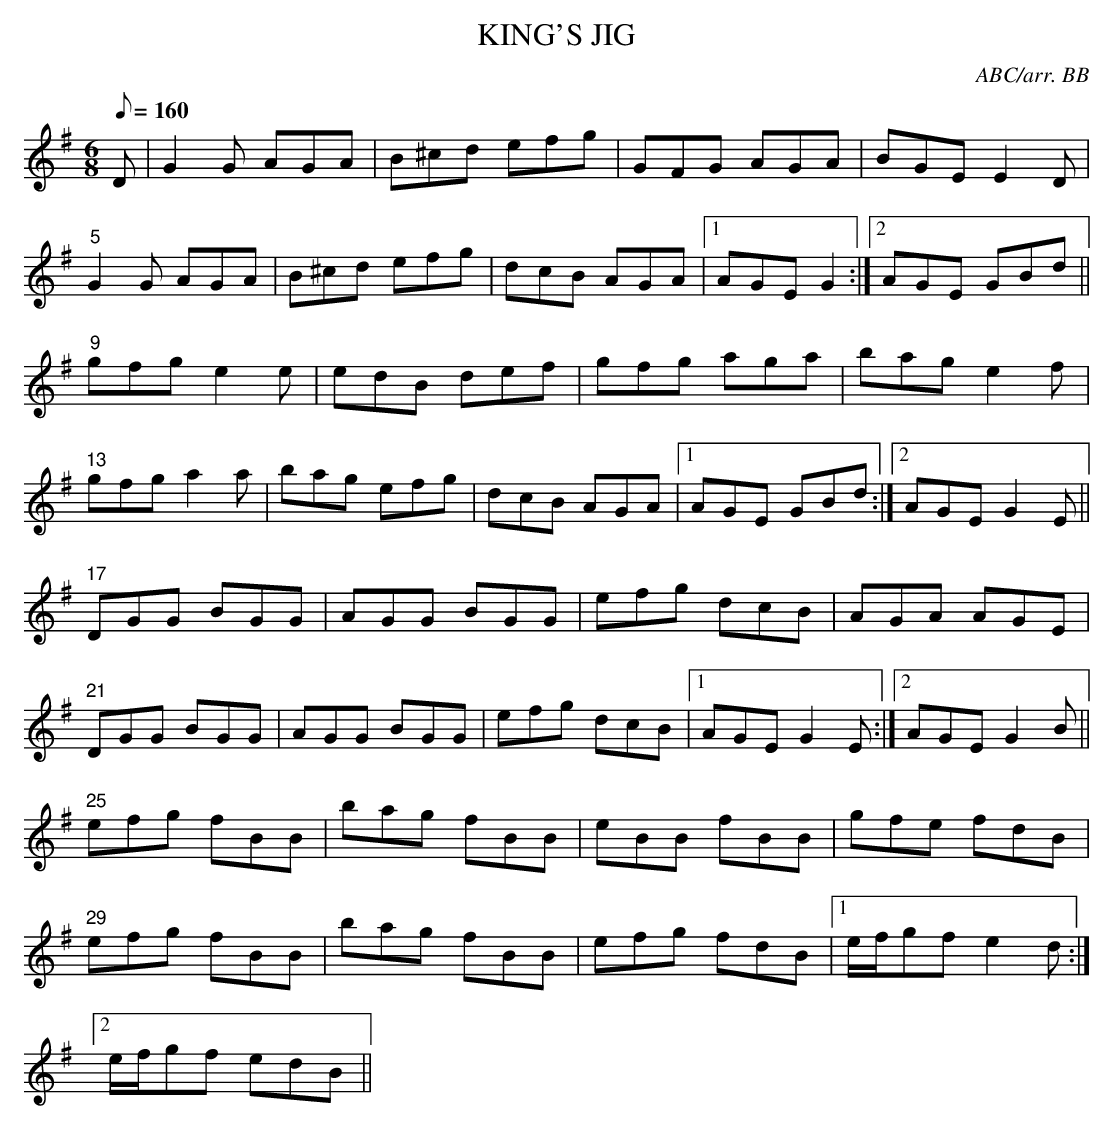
X:1
T:KING'S JIG
C:ABC/arr. BB
L:1/8
M:6/8
Q:160
K:G
D|G2G AGA|B^cd efg|GFG AGA|BGE E2D|
"5"G2G AGA|B^cd efg|dcB AGA|1 AGE G2 :|2 AGE GBd ||
"9"gfg e2e|edB def|gfg aga|bag e2f|
"13"gfg a2a|bag efg|dcB AGA|1 AGE GBd :|2 AGE G2E ||
"17"DGG BGG|AGG BGG|efg dcB|AGA AGE|
"21"DGG BGG|AGG BGG|efg dcB|1 AGE G2E :|2 AGE G2B ||
"25"efg fBB|bag fBB|eBB fBB|gfe fdB|
"29"efg fBB|bag fBB|efg fdB|1 e/f/gf e2d :|
[2 e/f/gf edB ||
